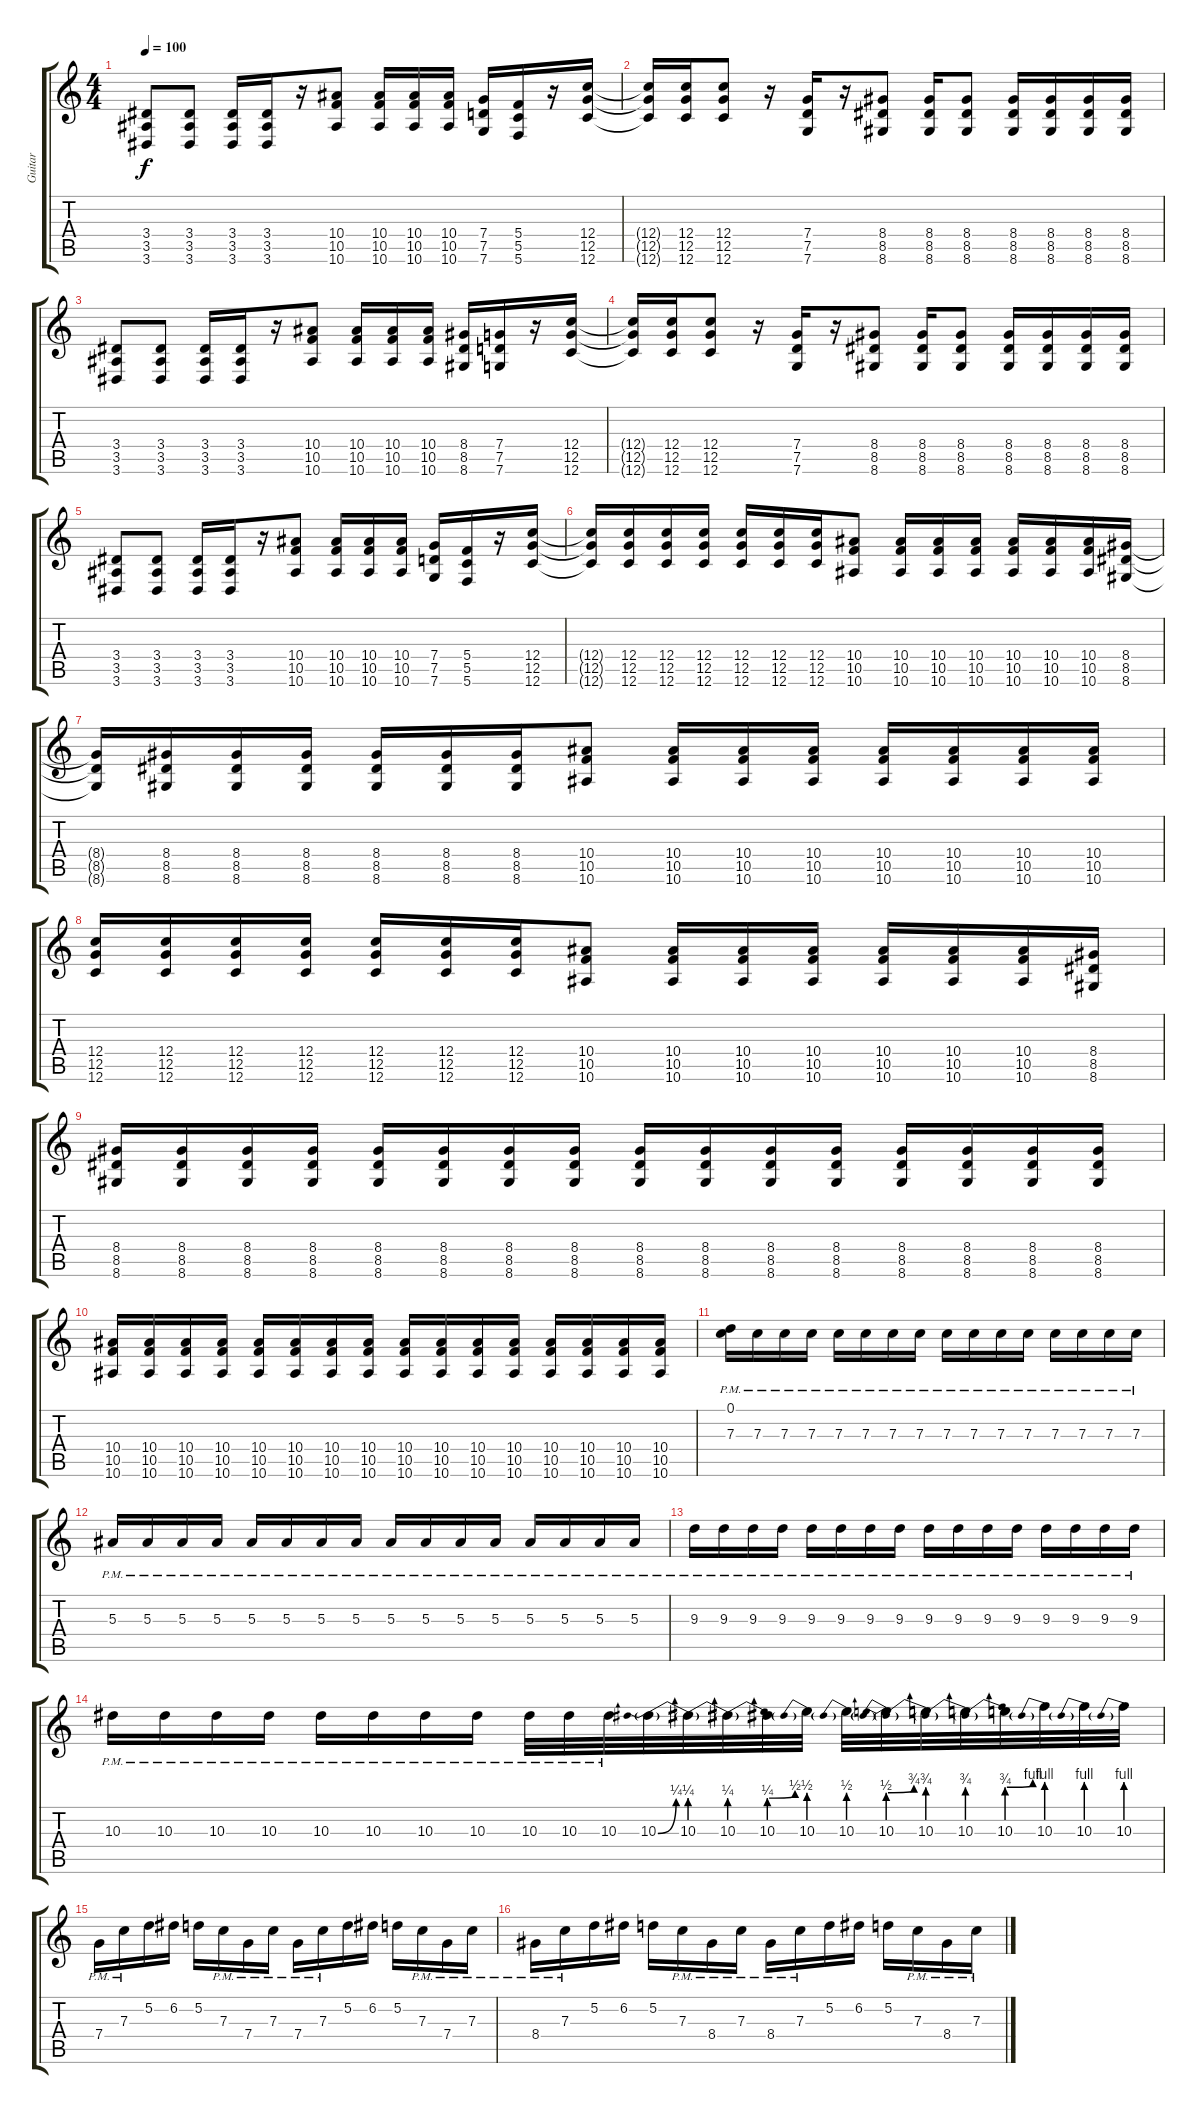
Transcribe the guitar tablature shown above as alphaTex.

\track ("Guitar" "Guitar") {instrument distortionguitar}
\staff {score tabs}
\tuning (D4 A3 F3 C3 G2 C2) {hide}
\ts (4 4)
\tempo 100
\clef g2
\ks c
(3.4 3.5 3.6).8{dy f} (3.4 3.5 3.6).8 (3.4 3.5 3.6).16 (3.4 3.5 3.6).16 r.16 (10.4 10.5 10.6).8 (10.4 10.5 10.6).16 (10.4 10.5 10.6).16 (10.4 10.5 10.6).16 (7.4 7.5 7.6).16 (5.4 5.5 5.6).16 r.16 (12.4 12.5 12.6).16 |
(12.4{t} 12.5{t} 12.6{t}).16 (12.4 12.5 12.6).16 (12.4 12.5 12.6).8 r.16 (7.4 7.5 7.6).16 r.16 (8.4 8.5 8.6).8 (8.4 8.5 8.6).16 (8.4 8.5 8.6).8 (8.4 8.5 8.6).16 (8.4 8.5 8.6).16 (8.4 8.5 8.6).16 (8.4 8.5 8.6).16 |
(3.4 3.5 3.6).8 (3.4 3.5 3.6).8 (3.4 3.5 3.6).16 (3.4 3.5 3.6).16 r.16 (10.4 10.5 10.6).8 (10.4 10.5 10.6).16 (10.4 10.5 10.6).16 (10.4 10.5 10.6).16 (8.4 8.5 8.6).16 (7.4 7.5 7.6).16 r.16 (12.4 12.5 12.6).16 |
(12.4{t} 12.5{t} 12.6{t}).16 (12.4 12.5 12.6).16 (12.4 12.5 12.6).8 r.16 (7.4 7.5 7.6).16 r.16 (8.4 8.5 8.6).8 (8.4 8.5 8.6).16 (8.4 8.5 8.6).8 (8.4 8.5 8.6).16 (8.4 8.5 8.6).16 (8.4 8.5 8.6).16 (8.4 8.5 8.6).16 |
(3.4 3.5 3.6).8 (3.4 3.5 3.6).8 (3.4 3.5 3.6).16 (3.4 3.5 3.6).16 r.16 (10.4 10.5 10.6).8 (10.4 10.5 10.6).16 (10.4 10.5 10.6).16 (10.4 10.5 10.6).16 (7.4 7.5 7.6).16 (5.4 5.5 5.6).16 r.16 (12.4 12.5 12.6).16 |
(12.4{t} 12.5{t} 12.6{t}).16 (12.4 12.5 12.6).16 (12.4 12.5 12.6).16 (12.4 12.5 12.6).16 (12.4 12.5 12.6).16 (12.4 12.5 12.6).16 (12.4 12.5 12.6).16 (10.4 10.5 10.6).8 (10.4 10.5 10.6).16 (10.4 10.5 10.6).16 (10.4 10.5 10.6).16 (10.4 10.5 10.6).16 (10.4 10.5 10.6).16 (10.4 10.5 10.6).16 (8.4 8.5 8.6).16 |
(8.4{t} 8.5{t} 8.6{t}).16 (8.4 8.5 8.6).16 (8.4 8.5 8.6).16 (8.4 8.5 8.6).16 (8.4 8.5 8.6).16 (8.4 8.5 8.6).16 (8.4 8.5 8.6).16 (10.4 10.5 10.6).8 (10.4 10.5 10.6).16 (10.4 10.5 10.6).16 (10.4 10.5 10.6).16 (10.4 10.5 10.6).16 (10.4 10.5 10.6).16 (10.4 10.5 10.6).16 (10.4 10.5 10.6).16 |
(12.4 12.5 12.6).16 (12.4 12.5 12.6).16 (12.4 12.5 12.6).16 (12.4 12.5 12.6).16 (12.4 12.5 12.6).16 (12.4 12.5 12.6).16 (12.4 12.5 12.6).16 (10.4 10.5 10.6).8 (10.4 10.5 10.6).16 (10.4 10.5 10.6).16 (10.4 10.5 10.6).16 (10.4 10.5 10.6).16 (10.4 10.5 10.6).16 (10.4 10.5 10.6).16 (8.4 8.5 8.6).16 |
(8.4 8.5 8.6).16 (8.4 8.5 8.6).16 (8.4 8.5 8.6).16 (8.4 8.5 8.6).16 (8.4 8.5 8.6).16 (8.4 8.5 8.6).16 (8.4 8.5 8.6).16 (8.4 8.5 8.6).16 (8.4 8.5 8.6).16 (8.4 8.5 8.6).16 (8.4 8.5 8.6).16 (8.4 8.5 8.6).16 (8.4 8.5 8.6).16 (8.4 8.5 8.6).16 (8.4 8.5 8.6).16 (8.4 8.5 8.6).16 |
(10.4 10.5 10.6).16 (10.4 10.5 10.6).16 (10.4 10.5 10.6).16 (10.4 10.5 10.6).16 (10.4 10.5 10.6).16 (10.4 10.5 10.6).16 (10.4 10.5 10.6).16 (10.4 10.5 10.6).16 (10.4 10.5 10.6).16 (10.4 10.5 10.6).16 (10.4 10.5 10.6).16 (10.4 10.5 10.6).16 (10.4 10.5 10.6).16 (10.4 10.5 10.6).16 (10.4 10.5 10.6).16 (10.4 10.5 10.6).16 |
(0.1 7.3{pm}).16 7.3{pm}.16 7.3{pm}.16 7.3{pm}.16 7.3{pm}.16 7.3{pm}.16 7.3{pm}.16 7.3{pm}.16 7.3{pm}.16 7.3{pm}.16 7.3{pm}.16 7.3{pm}.16 7.3{pm}.16 7.3{pm}.16 7.3{pm}.16 7.3{pm}.16 |
5.3{pm}.16 5.3{pm}.16 5.3{pm}.16 5.3{pm}.16 5.3{pm}.16 5.3{pm}.16 5.3{pm}.16 5.3{pm}.16 5.3{pm}.16 5.3{pm}.16 5.3{pm}.16 5.3{pm}.16 5.3{pm}.16 5.3{pm}.16 5.3{pm}.16 5.3{pm}.16 |
9.3{pm}.16 9.3{pm}.16 9.3{pm}.16 9.3{pm}.16 9.3{pm}.16 9.3{pm}.16 9.3{pm}.16 9.3{pm}.16 9.3{pm}.16 9.3{pm}.16 9.3{pm}.16 9.3{pm}.16 9.3{pm}.16 9.3{pm}.16 9.3{pm}.16 9.3{pm}.16 |
10.3{pm}.16 10.3{pm}.16 10.3{pm}.16 10.3{pm}.16 10.3{pm}.16 10.3{pm}.16 10.3{pm}.16 10.3{pm}.16 10.3{pm}.32 10.3{pm}.32 10.3{pm}.32 10.3{be (bend 0 0 60 1)}.32 10.3{be (prebend 0 1 60 1)}.32 10.3{be (prebend 0 1 60 1)}.32 10.3{be (prebendbend 0 1 60 2)}.32 10.3{be (prebend 0 2 60 2)}.32 10.3{be (prebend 0 2 60 2)}.32 10.3{be (prebendbend 0 2 60 3)}.32 10.3{be (prebend 0 3 60 3)}.32 10.3{be (prebend 0 3 60 3)}.32 10.3{be (prebendbend 0 3 60 4)}.32 10.3{be (prebend 0 4 60 4)}.32 10.3{be (prebend 0 4 60 4)}.32 10.3{be (prebend 0 4 60 4)}.32 |
7.4{pm}.16 7.3{pm}.16 5.2.16 6.2.16 5.2.16 7.3{pm}.16 7.4{pm}.16 7.3{pm}.16 7.4{pm}.16 7.3{pm}.16 5.2.16 6.2.16 5.2.16 7.3{pm}.16 7.4{pm}.16 7.3{pm}.16 |
8.4{pm}.16 7.3{pm}.16 5.2.16 6.2.16 5.2.16 7.3{pm}.16 8.4{pm}.16 7.3{pm}.16 8.4{pm}.16 7.3{pm}.16 5.2.16 6.2.16 5.2.16 7.3{pm}.16 8.4{pm}.16 7.3{pm}.16
